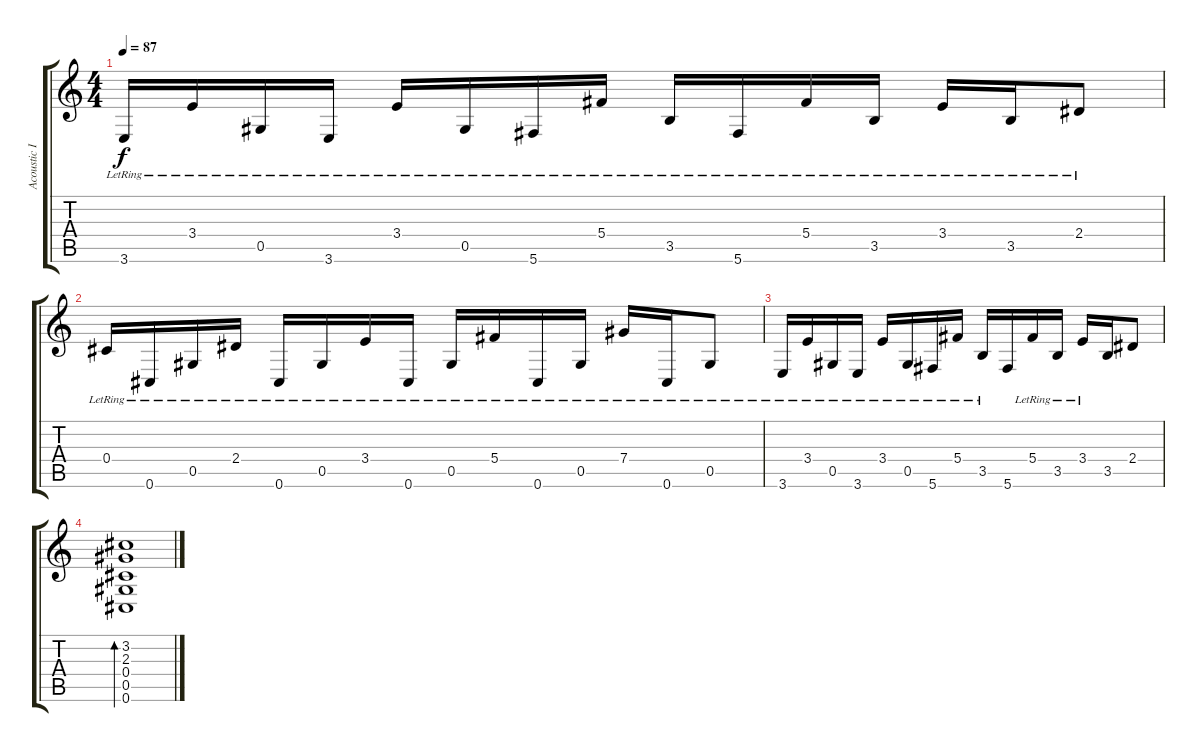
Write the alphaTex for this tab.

\track ("Acoustic I" "Acoustic I") {instrument acousticguitarsteel}
\staff {score tabs}
\tuning (Eb4 Bb3 Gb3 Db3 Ab2 Db2) {hide}
\ts (4 4)
\tempo 87
\clef g2
\ks c
3.6{lr}.16{dy f} 3.4{lr}.16 0.5{lr}.16 3.6{lr}.16 3.4{lr}.16 0.5{lr}.16 5.6{lr}.16 5.4{lr}.16 3.5{lr}.16 5.6{lr}.16 5.4{lr}.16 3.5{lr}.16 3.4{lr}.16 3.5{lr}.16 2.4{lr}.8 |
0.4{lr}.16 0.6{lr}.16 0.5{lr}.16 2.4{lr}.16 0.6{lr}.16 0.5{lr}.16 3.4{lr}.16 0.6{lr}.16 0.5{lr}.16 5.4{lr}.16 0.6{lr}.16 0.5{lr}.16 7.4{lr}.16 0.6{lr}.16 0.5{lr}.8 |
3.6{lr}.16 3.4{lr}.16 0.5{lr}.16 3.6{lr}.16 3.4{lr}.16 0.5{lr}.16 5.6{lr}.16 5.4{lr}.16 3.5{lr}.16 5.6.16 5.4{lr}.16 3.5{lr}.16 3.4{lr}.16 3.5.16 2.4.8 |
(3.2 2.3 0.4 0.5 0.6).1{bd 120}
